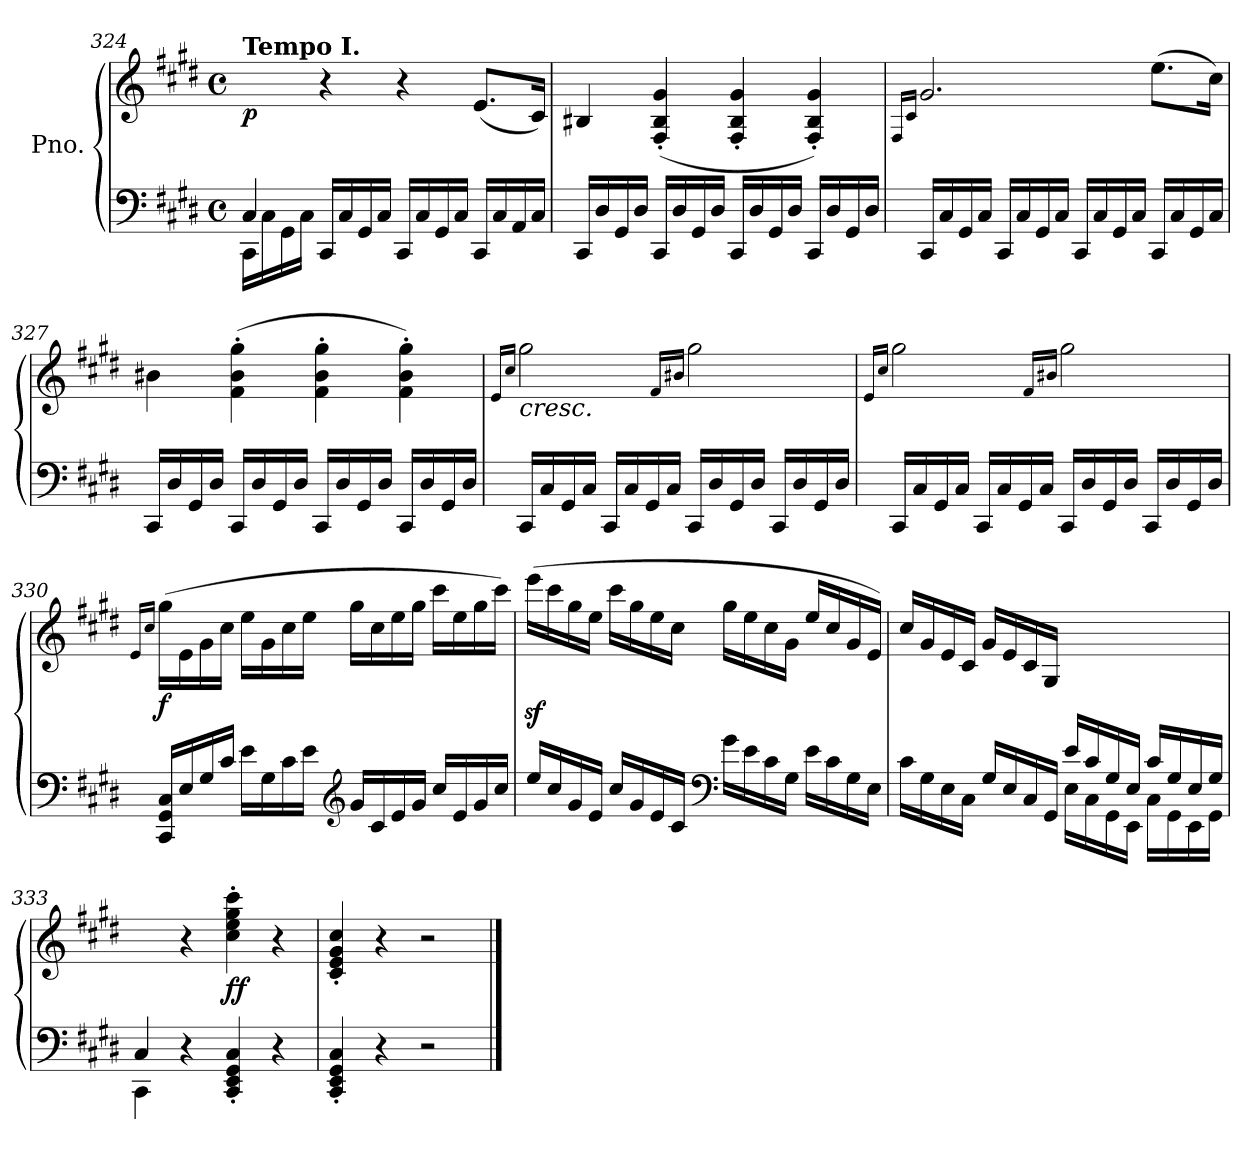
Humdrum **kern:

**kern	**kern	**dynam
*part1	*part1	*part1
*staff2	*staff1	*staff1/2
*I"Pno.	*	*
*clefF4	*clefG2	*
*k[f#c#g#d#]	*k[f#c#g#d#]	*
*E:	*E:	*
*M4/4	*M4/4	*
*met(c)	*met(c)	*
=324	=324	=324
*^	*	*
!	!	!LO:TX:a:B:t=Tempo I.	!
!	!	!	!LO:DY:b
4C#/	16CC#\LL	4ryy	p
.	16C#\	.	.
.	16GG#\	.	.
.	16C#\JJ	.	.
2.ryy	16CC#/LL	4r	.
.	16C#/	.	.
.	16GG#/	.	.
.	16C#/JJ	.	.
.	16CC#/LL	4r	.
.	16C#/	.	.
.	16GG#/	.	.
.	16C#/JJ	.	.
.	16CC#/LL	(<8.e/L	.
.	16C#/	.	.
.	16AA/	.	.
.	16C#/JJ	16c#/Jk)	.
*v	*v	*	*
!!LO:LB:g=z
=325	=325	=325
16CC#/LL	4B#X/	.
16D#/	.	.
16GG#/	.	.
16D#/JJ	.	.
16CC#/LL	(4F#/'< 4B#/'< 4g#/'<	.
16D#/	.	.
16GG#/	.	.
16D#/JJ	.	.
16CC#/LL	4F#/'< 4B#/'< 4g#/'<	.
16D#/	.	.
16GG#/	.	.
16D#/JJ	.	.
16CC#/LL	4F#/'< 4B#/'< 4g#/'<)	.
16D#/	.	.
16GG#/	.	.
16D#/JJ	.	.
=326	=326	=326
.	16qF#/LL	.
.	16qc#/JJ	.
16CC#/LL	2.g#/	.
16C#/	.	.
16GG#/	.	.
16C#/JJ	.	.
16CC#/LL	.	.
16C#/	.	.
16GG#/	.	.
16C#/JJ	.	.
16CC#/LL	.	.
16C#/	.	.
16GG#/	.	.
16C#/JJ	.	.
16CC#/LL	(>8.ee\L	.
16C#/	.	.
16GG#/	.	.
16C#/JJ	16cc#\Jk)	.
=327	=327	=327
16CC#/LL	4b#X\	.
16D#/	.	.
16GG#/	.	.
16D#/JJ	.	.
16CC#/LL	(>4f#\'> 4b#\'> 4gg#\'>	.
16D#/	.	.
16GG#/	.	.
16D#/JJ	.	.
16CC#/LL	4f#\'> 4b#\'> 4gg#\'>	.
16D#/	.	.
16GG#/	.	.
16D#/JJ	.	.
16CC#/LL	4f#\'> 4b#\'> 4gg#\'>)	.
16D#/	.	.
16GG#/	.	.
16D#/JJ	.	.
!!LO:LB:g=z
=328	=328	=328
.	16qe/LL	.
.	16qcc#/JJ	.
!	!LO:TX:b:i:t=cresc.	!
16CC#/LL	2gg#\	.
16C#/	.	.
16GG#/	.	.
16C#/JJ	.	.
16CC#/LL	.	.
16C#/	.	.
16GG#/	.	.
16C#/JJ	.	.
.	16qf#/LL	.
.	16qb#X/JJ	.
16CC#/LL	2gg#\	.
16D#/	.	.
16GG#/	.	.
16D#/JJ	.	.
16CC#/LL	.	.
16D#/	.	.
16GG#/	.	.
16D#/JJ	.	.
=329	=329	=329
.	16qe/LL	.
.	16qcc#/JJ	.
16CC#/LL	2gg#\	.
16C#/	.	.
16GG#/	.	.
16C#/JJ	.	.
16CC#/LL	.	.
16C#/	.	.
16GG#/	.	.
16C#/JJ	.	.
.	16qf#/LL	.
.	16qb#X/JJ	.
16CC#/LL	2gg#\	.
16D#/	.	.
16GG#/	.	.
16D#/JJ	.	.
16CC#/LL	.	.
16D#/	.	.
16GG#/	.	.
16D#/JJ	.	.
=330	=330	=330
.	16qe/LL	.
.	16qcc#/JJ	.
!	!	!LO:DY:b
16CC#/ 16GG#/ 16C#/LL	(>16gg#\LL	f
16E/	16e\	.
16G#/	16g#\	.
16c#/JJ	16cc#\JJ	.
16e\LL	16ee\LL	.
16G#\	16g#\	.
16c#\	16cc#\	.
16e\JJ	16ee\JJ	.
*clefG2	*	*
16g#/LL	16gg#\LL	.
16c#/	16cc#\	.
16e/	16ee\	.
16g#/JJ	16gg#\JJ	.
16cc#/LL	16ccc#\LL	.
16e/	16ee\	.
16g#/	16gg#\	.
16cc#/JJ	16ccc#\JJ)	.
!!LO:LB:g=z
=331	=331	=331
16ee/LL	(>16eeez<\LL	.
16cc#/	16ccc#\	.
16g#/	16gg#\	.
16e/JJ	16ee\JJ	.
16cc#/LL	16ccc#\LL	.
16g#/	16gg#\	.
16e/	16ee\	.
16c#/JJ	16cc#\JJ	.
*clefF4	*	*
16g#\LL	16gg#\LL	.
16e\	16ee\	.
16c#\	16cc#\	.
16G#\JJ	16g#\JJ	.
16e\LL	16ee/LL	.
16c#\	16cc#/	.
16G#\	16g#/	.
16E\JJ	16e/JJ)	.
=332	=332	=332
*^	*	*
2ryy	16c#\LL	(>16cc#/LL	.
.	16G#\	16g#/	.
.	16E\	16e/	.
.	16C#\JJ	16c#/JJ	.
.	16G#/LL	16g#/LL	.
.	16E/	16e/	.
.	16C#/	16c#/	.
.	16GG#/JJ	16G#/JJ	.
16e/LL	16E\LL	2ryy	.
16c#/	16C#\	.	.
16G#/	16GG#\	.	.
16E/JJ	16EE\JJ	.	.
16c#/LL	16C#\LL	.	.
16G#/	16GG#\	.	.
16E/	16EE\	.	.
16G#/JJ)	16GG#\JJ	.	.
=333	=333	=333	=333
4C#/	4CC#\	4ryy	.
2.ryy	4r	4r	.
!	!	!	!LO:DY:b
.	4CC#/'< 4EE/'< 4GG#/'< 4C#/'<	4cc#\'> 4ee\'> 4gg#\'> 4ccc#\'>	ff
.	4r	4r	.
*v	*v	*	*
=334	=334	=334
4CC#/'< 4EE/'< 4GG#/'< 4C#/'<	4c#/'< 4e/'< 4g#/'< 4cc#/'<	.
4r	4r	.
2r	2r	.
==	==	==
*-	*-	*-
